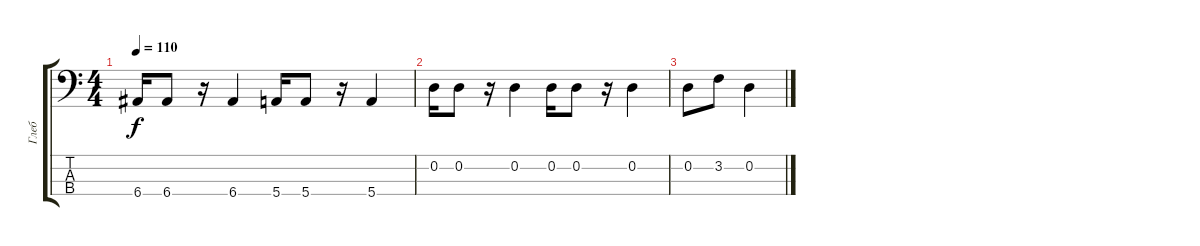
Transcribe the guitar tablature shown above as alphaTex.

\track ("Глеб" "Глеб") {instrument electricbassfinger}
\staff {score tabs}
\tuning (G2 D2 A1 E1) {hide}
\ts (4 4)
\tempo 110
\clef f4
\ks c
6.4.16{dy f} 6.4.8 r.16 6.4.4 5.4.16 5.4.8 r.16 5.4.4 |
0.2.16 0.2.8 r.16 0.2.4 0.2.16 0.2.8 r.16 0.2.4 |
0.2.8{volume 10} 3.2.8 0.2.4
